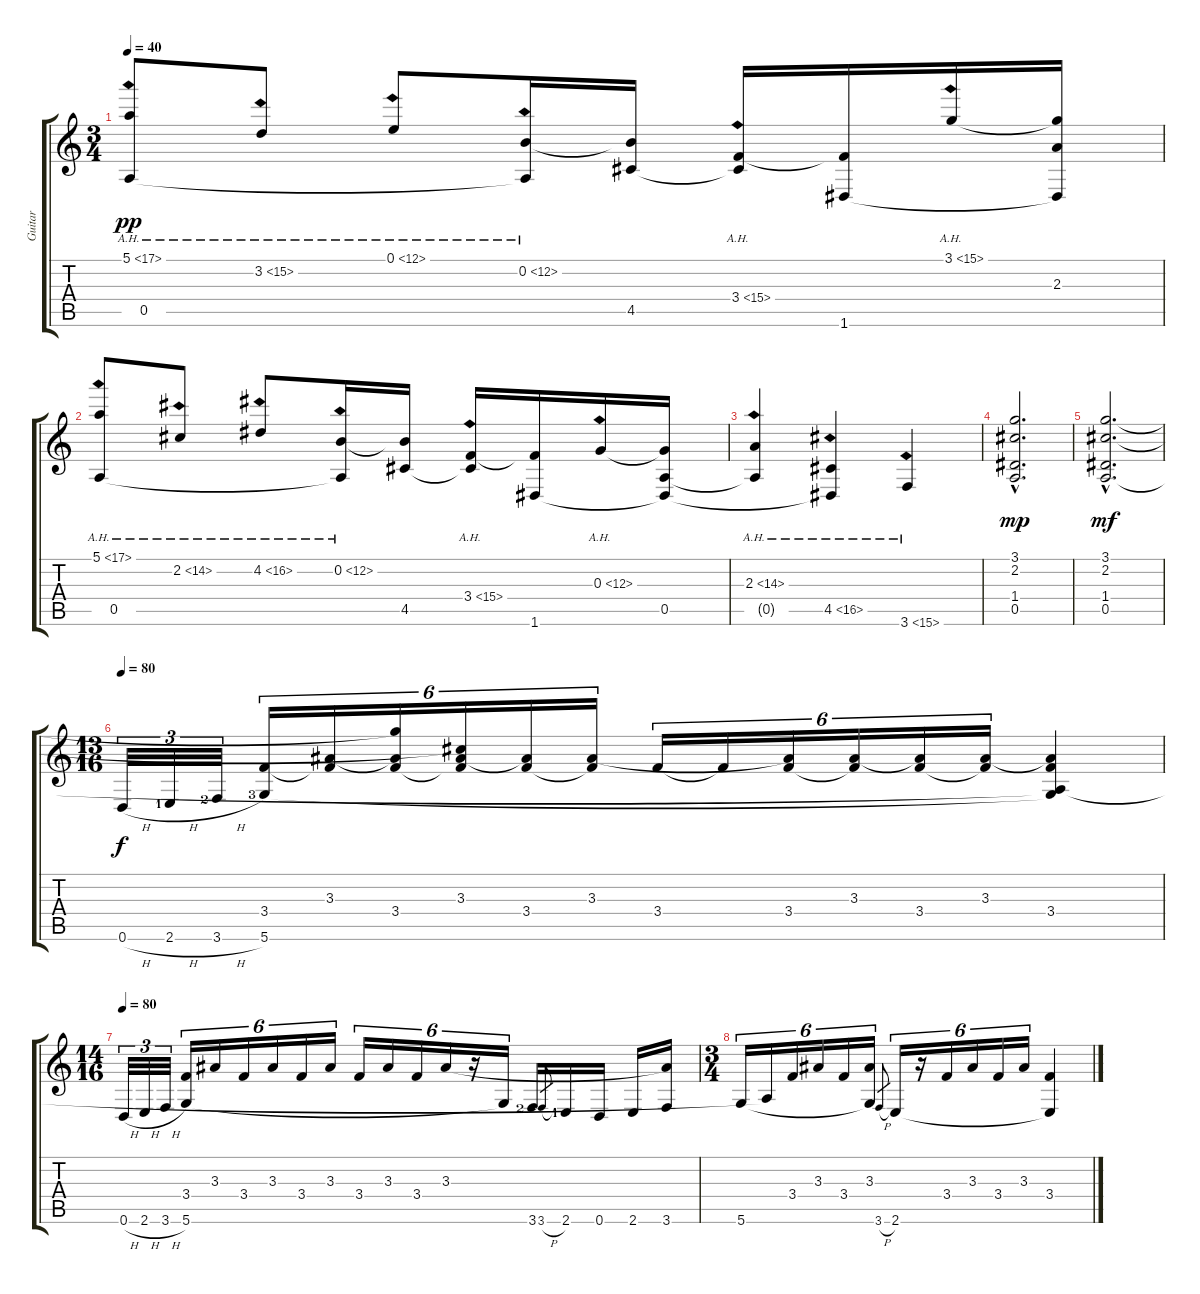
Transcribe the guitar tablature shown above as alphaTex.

\track ("Guitar" "Guitar") {instrument acousticguitarnylon}
\staff {score tabs}
\tuning (E4 B3 G3 D3 A2 D2) {hide}
\ts (3 4)
\tempo 40
\clef g2
\ks c
(5.1{ah 12} 0.5).8{dy pp} 3.2{ah 12}.8 0.1{ah 12}.8 (0.2{ah 12} 0.5{t}).16 (0.2{t} 4.5).16 (3.4{ah 12} 4.5{t}).16 (3.4{t} 1.6).16 3.1{ah 12}.16 (3.1{t} 2.3 1.6{t}).16 |
(5.1{ah 12} 0.5).8 2.2{ah 12}.8 4.2{ah 12}.8 (0.2{ah 12} 0.5{t}).16 (0.2{t} 4.5).16 (3.4{ah 12} 4.5{t}).16 (3.4{t} 1.6).16 0.3{ah 12}.16 (0.3{t} 0.5 1.6{t}).16 |
(2.3{ah 12} 0.5{t}).4 (4.5{ah 12} 1.6{t}).4 3.6{ah 12}.4 |
(3.1{hac} 2.2{hac} 1.4{hac} 0.5{hac}).2{d dy mp} |
(3.1{hac} 2.2{hac} 1.4{hac} 0.5{hac}).2{d dy mf} |
\ts (13 16)
\tempo 80
0.6{h}.32{tu (3 2) dy f} 2.6{h lf 2}.32{tu (3 2)} 3.6{h lf 3}.32{tu (3 2)} (3.4 5.6{lf 4}).16{tu (6 4)} (3.3 3.4{t}).16{tu (6 4)} (3.1{t} 3.3{t} 3.4).16{tu (6 4)} (2.2{t} 3.3 3.4{t}).16{tu (6 4)} (3.3{t} 3.4).16{tu (6 4)} (3.3 3.4{t}).16{tu (6 4)} 3.4.16{tu (6 4)} 3.4{t}.16{tu (6 4)} (3.3{t} 3.4).16{tu (6 4)} (3.3 3.4{t}).16{tu (6 4)} (3.3{t} 3.4).16{tu (6 4)} (3.3 3.4{t}).16{tu (6 4)} (3.3{t} 3.4 0.5{t} 5.6{t}).4 |
\ts (14 16)
\tempo 80
0.6{h}.32{tu (3 2)} 2.6{h}.32{tu (3 2)} 3.6{h}.32{tu (3 2)} (3.4 5.6).16{tu (6 4)} 3.3.16{tu (6 4)} 3.4.16{tu (6 4)} 3.3.16{tu (6 4)} 3.4.16{tu (6 4)} 3.3.16{tu (6 4)} 3.4.16{tu (6 4)} 3.3.16{tu (6 4)} 3.4.16{tu (6 4)} 3.3.16{tu (6 4)} r.16{tu (6 4)} 5.6{t}.16{tu (6 4)} 3.6{lf 3}.16 3.6{h}.8{gr} 2.6{lf 2}.16 0.6.16 2.6.16 (3.3{t} 3.6).16 |
\ts (3 4)
5.6.16{tu (6 4)} 0.5{t}.16{tu (6 4)} 3.4.16{tu (6 4)} 3.3.16{tu (6 4)} 3.4.16{tu (6 4)} (3.3 5.6{t}).16{tu (6 4)} 3.6{h}.8{gr} 2.6.16{tu (6 4)} r.16{tu (6 4)} 3.4.16{tu (6 4)} 3.3.16{tu (6 4)} 3.4.16{tu (6 4)} 3.3.16{tu (6 4)} (3.4 2.6{t}).4
